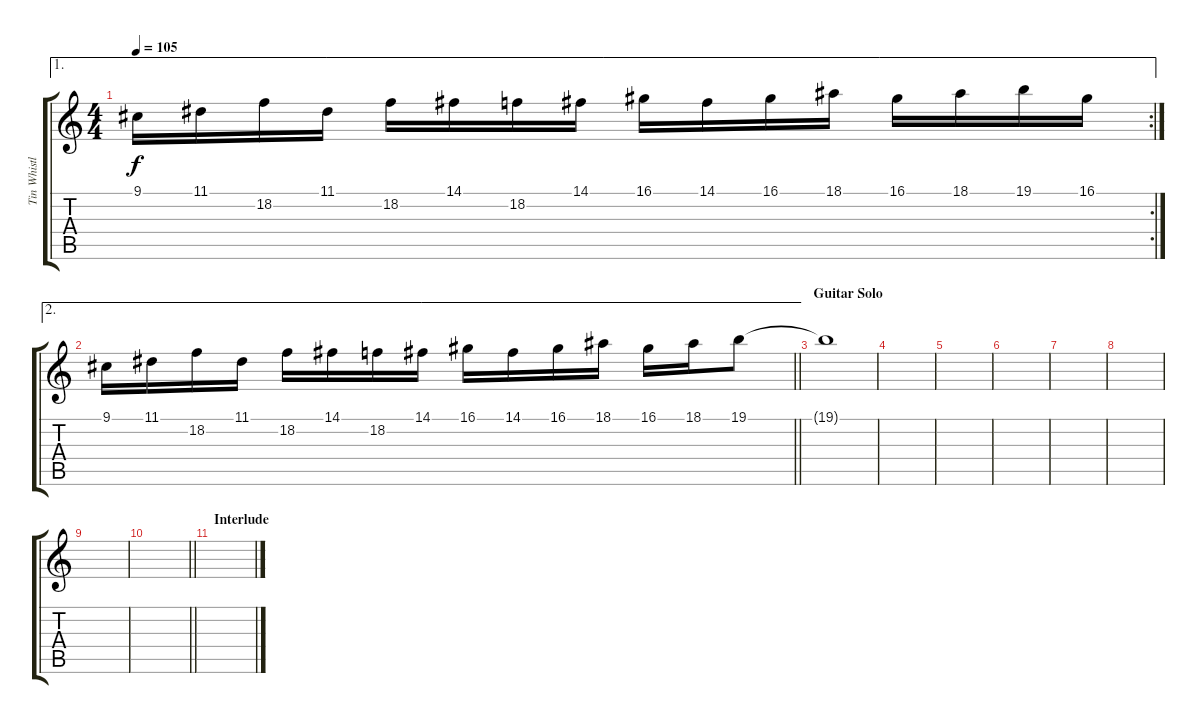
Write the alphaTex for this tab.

\track ("Tin Whistle" "Tin Whistl") {instrument piccolo}
\staff {score tabs}
\tuning (E4 B3 G3 D3 A2 E2) {hide}
\ae 1
\rc 2
\ts (4 4)
\tempo 105
\clef g2
\ks c
9.1.16{dy f} 11.1.16 18.2.16 11.1.16 18.2.16 14.1.16 18.2.16 14.1.16 16.1.16 14.1.16 16.1.16 18.1.16 16.1.16 18.1.16 19.1.16 16.1.16 |
\ae 2
\barLineRight lightlight
9.1.16 11.1.16 18.2.16 11.1.16 18.2.16 14.1.16 18.2.16 14.1.16 16.1.16 14.1.16 16.1.16 18.1.16 16.1.16 18.1.16 19.1.8 |
\section ("" "Guitar Solo")
19.1{t}.1 |
|
|
|
|
|
|
\barLineRight lightlight
|
\section ("" "Interlude")
